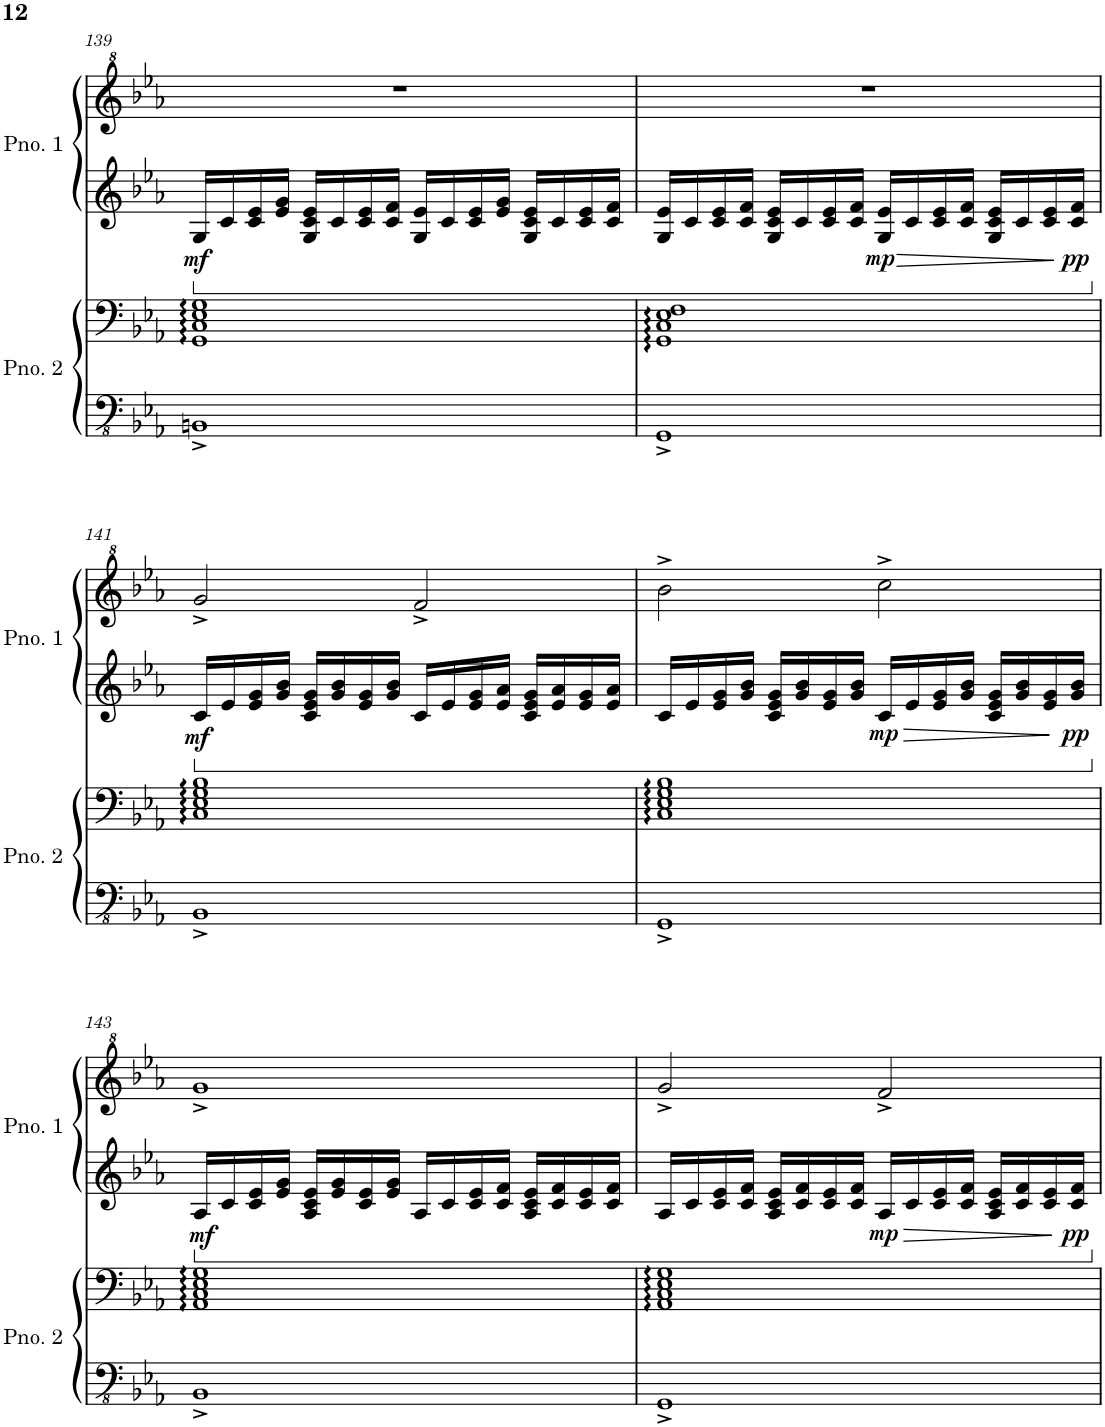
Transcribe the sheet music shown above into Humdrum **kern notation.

**kern	**kern	**kern	**kern	**dynam
*part2	*part2	*part1	*part1	*part1
*staff4	*staff3	*staff2	*staff1	*staff1/2
*I"Piano 2	*	*I"Piano 1	*	*
*I'Pno. 2	*	*I'Pno. 1	*	*
!!LO:PB:g=z
*clefFv4	*clefF4	*clefG2	*clefG^2	*
*k[b-e-a-]	*k[b-e-a-]	*k[b-e-a-]	*k[b-e-a-]	*
*M4/4	*M4/4	*M4/4	*M4/4	*
=139	=139	=139	=139	=139
!	!	!	!	!LO:DY:b=2
1BBBn^	1GG 1C 1E- 1G	16G/LL	1r	mf
.	.	16c/	.	.
.	.	16c/ 16e-/	.	.
.	.	16e-/ 16g/JJ	.	.
.	.	16G/ 16c/ 16e-/LL	.	.
.	.	16c/	.	.
.	.	16c/ 16e-/	.	.
.	.	16c/ 16f/JJ	.	.
.	.	16G/ 16e-/LL	.	.
.	.	16c/	.	.
.	.	16c/ 16e-/	.	.
.	.	16e-/ 16g/JJ	.	.
.	.	16G/ 16c/ 16e-/LL	.	.
.	.	16c/	.	.
.	.	16c/ 16e-/	.	.
.	.	16c/ 16f/JJ	.	.
=140	=140	=140	=140	=140
1GGG^	1GG 1C 1E- 1F	16G/ 16e-/LL	1r	.
.	.	16c/	.	.
.	.	16c/ 16e-/	.	.
.	.	16c/ 16f/JJ	.	.
.	.	16G/ 16c/ 16e-/LL	.	.
.	.	16c/	.	.
.	.	16c/ 16e-/	.	.
.	.	16c/ 16f/JJ	.	.
!	!	!	!	!LO:DY:b=2
.	.	16G/ 16e-/LL	.	mp
.	.	16c/	.	.
.	.	16c/ 16e-/	.	.
.	.	16c/ 16f/JJ	.	.
.	.	16G/ 16c/ 16e-/LL	.	.
.	.	16c/	.	.
.	.	16c/ 16e-/	.	.
!	!	!	!	!LO:DY:b=2
.	.	16c/ 16f/JJ	.	pp
!!LO:LB:g=z
=141	=141	=141	=141	=141
!	!	!	!	!LO:DY:b=2
1BBB-^	1C 1E- 1G 1B-	16c/LL	2gg^/	mf
.	.	16e-/	.	.
.	.	16e-/ 16g/	.	.
.	.	16g/ 16b-/JJ	.	.
.	.	16c/ 16e-/ 16g/LL	.	.
.	.	16g/ 16b-/	.	.
.	.	16e-/ 16g/	.	.
.	.	16g/ 16b-/JJ	.	.
.	.	16c/LL	2ff^/	.
.	.	16e-/	.	.
.	.	16e-/ 16g/	.	.
.	.	16e-/ 16a-/JJ	.	.
.	.	16c/ 16e-/ 16g/LL	.	.
.	.	16e-/ 16a-/	.	.
.	.	16e-/ 16g/	.	.
.	.	16e-/ 16a-/JJ	.	.
=142	=142	=142	=142	=142
1GGG^	1C 1E- 1G 1B-	16c/LL	2bb-^\	.
.	.	16e-/	.	.
.	.	16e-/ 16g/	.	.
.	.	16g/ 16b-/JJ	.	.
.	.	16c/ 16e-/ 16g/LL	.	.
.	.	16g/ 16b-/	.	.
.	.	16e-/ 16g/	.	.
.	.	16g/ 16b-/JJ	.	.
!	!	!	!	!LO:DY:b=2
.	.	16c/LL	2ccc^\	mp
.	.	16e-/	.	.
.	.	16e-/ 16g/	.	.
.	.	16g/ 16b-/JJ	.	.
.	.	16c/ 16e-/ 16g/LL	.	.
.	.	16g/ 16b-/	.	.
.	.	16e-/ 16g/	.	.
!	!	!	!	!LO:DY:b=2
.	.	16g/ 16b-/JJ	.	pp
!!LO:LB:g=z
=143	=143	=143	=143	=143
!	!	!	!	!LO:DY:b=2
1BBB-^	1AA- 1C 1E- 1G	16A-/LL	1gg^	mf
.	.	16c/	.	.
.	.	16c/ 16e-/	.	.
.	.	16e-/ 16g/JJ	.	.
.	.	16A-/ 16c/ 16e-/LL	.	.
.	.	16e-/ 16g/	.	.
.	.	16c/ 16e-/	.	.
.	.	16e-/ 16g/JJ	.	.
.	.	16A-/LL	.	.
.	.	16c/	.	.
.	.	16c/ 16e-/	.	.
.	.	16c/ 16f/JJ	.	.
.	.	16A-/ 16c/ 16e-/LL	.	.
.	.	16c/ 16f/	.	.
.	.	16c/ 16e-/	.	.
.	.	16c/ 16f/JJ	.	.
=144	=144	=144	=144	=144
1GGG^	1AA- 1C 1E- 1G	16A-/LL	2gg^/	.
.	.	16c/	.	.
.	.	16c/ 16e-/	.	.
.	.	16c/ 16f/JJ	.	.
.	.	16A-/ 16c/ 16e-/LL	.	.
.	.	16c/ 16f/	.	.
.	.	16c/ 16e-/	.	.
.	.	16c/ 16f/JJ	.	.
!	!	!	!	!LO:DY:b=2
.	.	16A-/LL	2ff^/	mp
.	.	16c/	.	.
.	.	16c/ 16e-/	.	.
.	.	16c/ 16f/JJ	.	.
.	.	16A-/ 16c/ 16e-/LL	.	.
.	.	16c/ 16f/	.	.
.	.	16c/ 16e-/	.	.
!	!	!	!	!LO:DY:b=2
.	.	16c/ 16f/JJ	.	pp
=	=	=	=	=
*-	*-	*-	*-	*-
